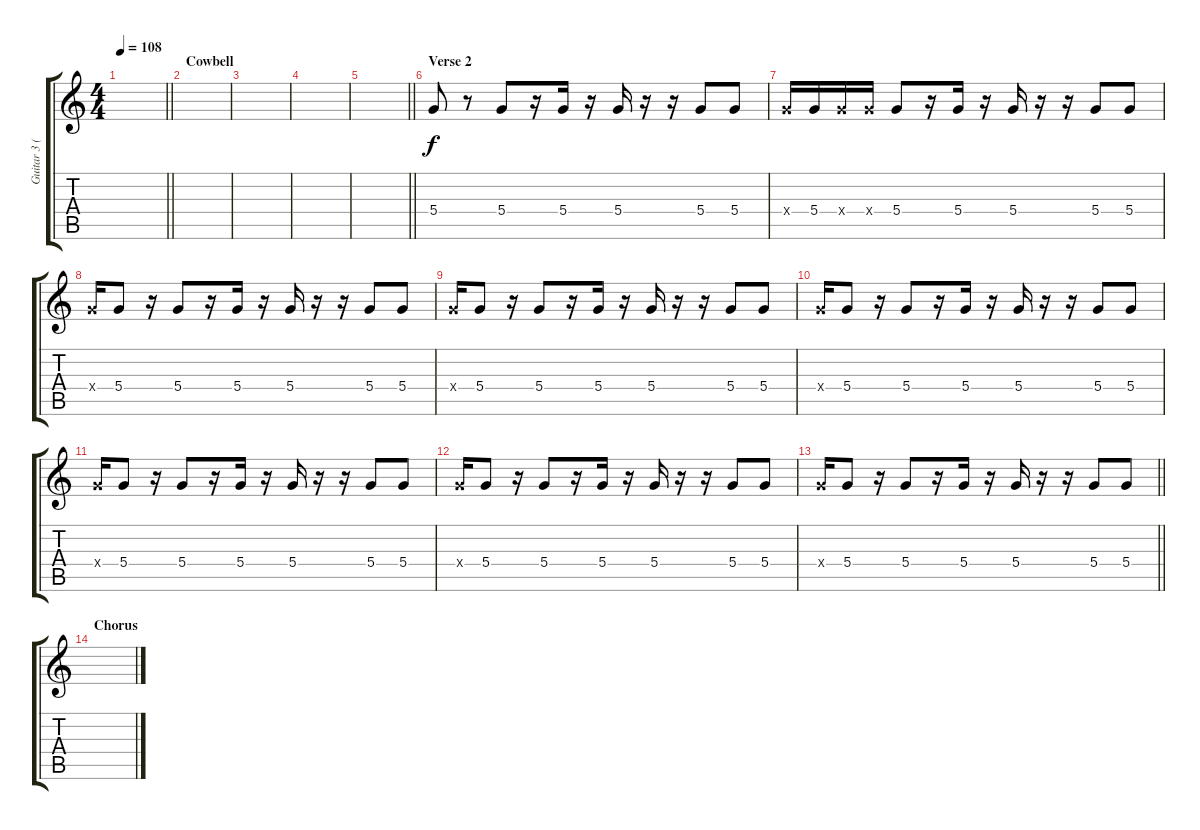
\track ("Guitar 3 (Josh Klinghoffer)" "Guitar 3 (") {instrument electricguitarmuted}
\staff {score tabs}
\tuning (E4 B3 G3 D3 A2 E2) {hide}
\ts (4 4)
\tempo 108
\clef g2
\barLineRight lightlight
\ks c
|
\section ("" "Cowbell")
|
|
|
\barLineRight lightlight
|
\section ("" "Verse 2")
5.4.8 r.8 5.4.8 r.16 5.4.16 r.16 5.4.16 r.16 r.16 5.4.8 5.4.8 |
5.4{x}.16 5.4.16 5.4{x}.16 5.4{x}.16 5.4.8 r.16 5.4.16 r.16 5.4.16 r.16 r.16 5.4.8 5.4.8 |
5.4{x}.16 5.4.8 r.16 5.4.8 r.16 5.4.16 r.16 5.4.16 r.16 r.16 5.4.8 5.4.8 |
5.4{x}.16 5.4.8 r.16 5.4.8 r.16 5.4.16 r.16 5.4.16 r.16 r.16 5.4.8 5.4.8 |
5.4{x}.16 5.4.8 r.16 5.4.8 r.16 5.4.16 r.16 5.4.16 r.16 r.16 5.4.8 5.4.8 |
5.4{x}.16 5.4.8 r.16 5.4.8 r.16 5.4.16 r.16 5.4.16 r.16 r.16 5.4.8 5.4.8 |
5.4{x}.16 5.4.8 r.16 5.4.8 r.16 5.4.16 r.16 5.4.16 r.16 r.16 5.4.8 5.4.8 |
\barLineRight lightlight
5.4{x}.16 5.4.8 r.16 5.4.8 r.16 5.4.16 r.16 5.4.16 r.16 r.16 5.4.8 5.4.8 |
\section ("" "Chorus")
